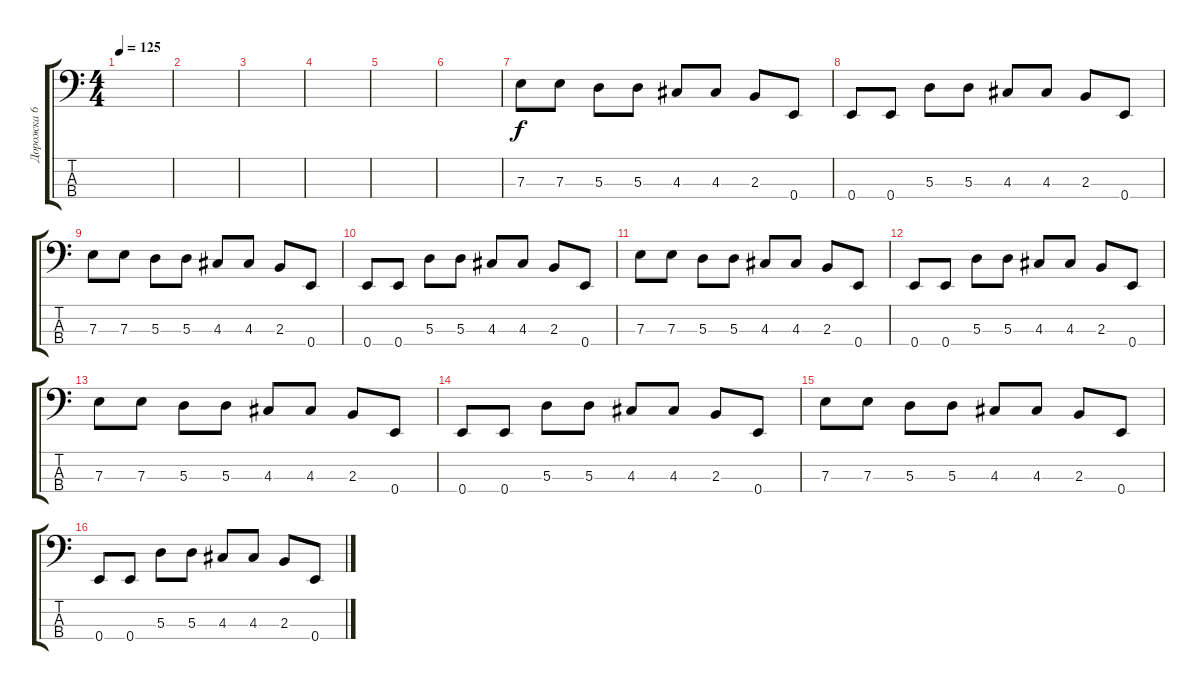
\track ("Дорожка 6" "Дорожка 6") {instrument fretlessbass}
\staff {score tabs}
\tuning (G2 D2 A1 E1) {hide}
\ts (4 4)
\tempo 125
\clef f4
\ks c
|
|
|
|
|
|
7.3.8 7.3.8 5.3.8 5.3.8 4.3.8 4.3.8 2.3.8 0.4.8 |
0.4.8 0.4.8 5.3.8 5.3.8 4.3.8 4.3.8 2.3.8 0.4.8 |
7.3.8 7.3.8 5.3.8 5.3.8 4.3.8 4.3.8 2.3.8 0.4.8 |
0.4.8 0.4.8 5.3.8 5.3.8 4.3.8 4.3.8 2.3.8 0.4.8 |
7.3.8 7.3.8 5.3.8 5.3.8 4.3.8 4.3.8 2.3.8 0.4.8 |
0.4.8 0.4.8 5.3.8 5.3.8 4.3.8 4.3.8 2.3.8 0.4.8 |
7.3.8 7.3.8 5.3.8 5.3.8 4.3.8 4.3.8 2.3.8 0.4.8 |
0.4.8 0.4.8 5.3.8 5.3.8 4.3.8 4.3.8 2.3.8 0.4.8 |
7.3.8 7.3.8 5.3.8 5.3.8 4.3.8 4.3.8 2.3.8 0.4.8 |
0.4.8 0.4.8 5.3.8 5.3.8 4.3.8 4.3.8 2.3.8 0.4.8
